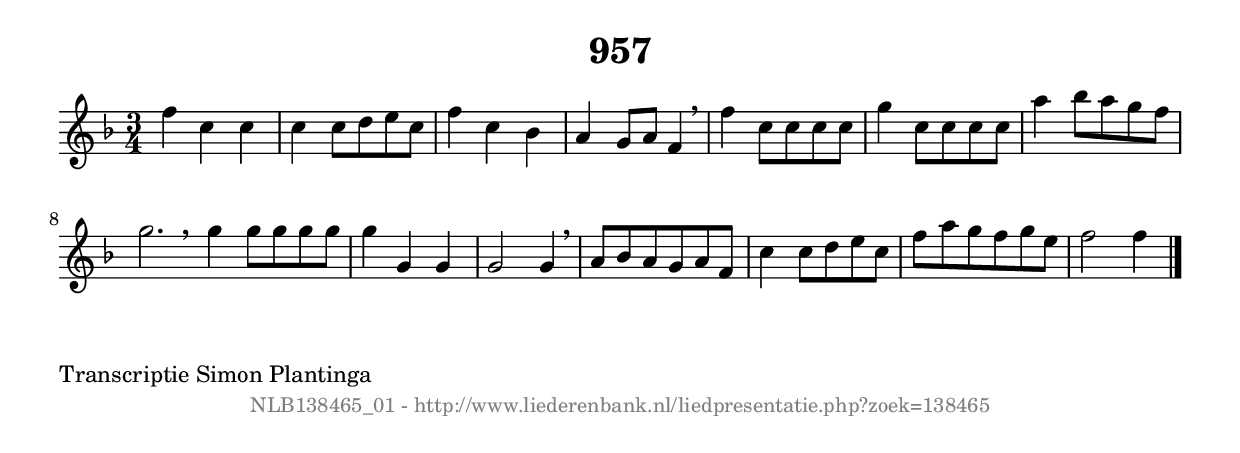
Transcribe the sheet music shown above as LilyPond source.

%
% produced by wce2krn 1.64 (7 June 2014)
%
\version"2.16"
#(append! paper-alist '(("long" . (cons (* 210 mm) (* 2000 mm)))))
#(set-default-paper-size "long")
sb = {\breathe}
mBreak = {\breathe }
bBreak = {\breathe }
x = {\once\override NoteHead #'style = #'cross }
gl=\glissando
itime={\override Staff.TimeSignature #'stencil = ##f }
ficta = {\once\set suggestAccidentals = ##t}
fine = {\once\override Score.RehearsalMark #'self-alignment-X = #1 \mark \markup {\italic{Fine}}}
dc = {\once\override Score.RehearsalMark #'self-alignment-X = #1 \mark \markup {\italic{D.C.}}}
dcf = {\once\override Score.RehearsalMark #'self-alignment-X = #1 \mark \markup {\italic{D.C. al Fine}}}
dcc = {\once\override Score.RehearsalMark #'self-alignment-X = #1 \mark \markup {\italic{D.C. al Coda}}}
ds = {\once\override Score.RehearsalMark #'self-alignment-X = #1 \mark \markup {\italic{D.S.}}}
dsf = {\once\override Score.RehearsalMark #'self-alignment-X = #1 \mark \markup {\italic{D.S. al Fine}}}
dsc = {\once\override Score.RehearsalMark #'self-alignment-X = #1 \mark \markup {\italic{D.S. al Coda}}}
pv = {\set Score.repeatCommands = #'((volta "1"))}
sv = {\set Score.repeatCommands = #'((volta "2"))}
tv = {\set Score.repeatCommands = #'((volta "3"))}
qv = {\set Score.repeatCommands = #'((volta "4"))}
xv = {\set Score.repeatCommands = #'((volta #f))}
\header{ tagline = ""
title = "957"
}
\score {{
\key f \major
\relative g'
{
\set melismaBusyProperties = #'()
\time 3/4
\tempo 4=120
\override Score.MetronomeMark #'transparent = ##t
\override Score.RehearsalMark #'break-visibility = #(vector #t #t #f)
f'4 c4 c4 | c4 c8 d8 e8 c8 | f4 c4 bes4 | a4 g8 a8 f4 \sb | f'4 c8 c8 c8 c8 | g'4 c,8 c8 c8 c8 | a'4 bes8 a8 g8 f8 | g2. \bar ":|:" \bBreak
g4 g8 g8 g8 g8 | g4 g,4 g4 | g2 g4 \sb | a8 bes8 a8 g8 a8 f8 | c'4 c8 d8 e8 c8 | f8 a8 g8 f8 g8 e8 | f2 f4 \bar "|."
 }}
 \midi { }
 \layout {
            indent = 0.0\cm
}
}
\markup { \wordwrap-string #" 
Transcriptie Simon Plantinga
"}
\markup { \vspace #0 } \markup { \with-color #grey \fill-line { \center-column { \smaller "NLB138465_01 - http://www.liederenbank.nl/liedpresentatie.php?zoek=138465" } } }
